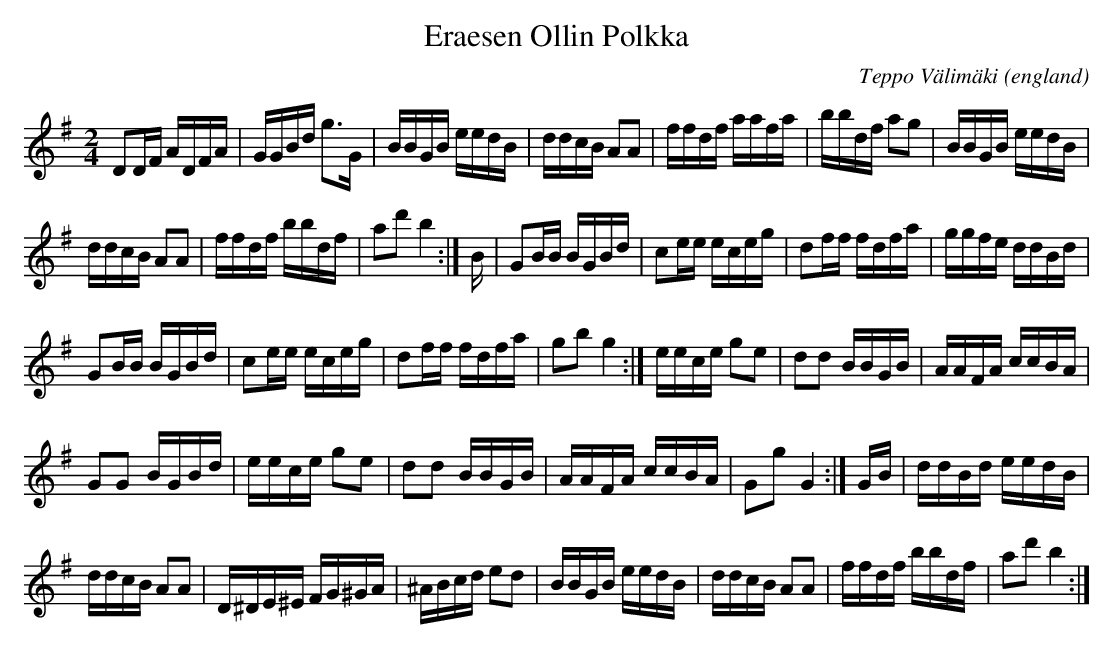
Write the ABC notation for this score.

X:1
T:Eraesen Ollin Polkka
O:england
C:Teppo Välimäki
M:2/4
L:1/16
K:G
D2DF ADFA|GGBd g3G|BBGB eedB|ddcB A2A2|ffdf aafa|\
bbdf a2g2|BBGB eedB|
ddcB A2A2|ffdf bbdf|a2d'2 b4:|B|G2BB BGBd|\
c2ee eceg|d2ff fdfa|ggfe ddBd|
G2BB BGBd|c2ee eceg|d2ff fdfa|g2b2 g4:|\
eece g2e2|d2d2 BBGB|AAFA ccBA|
G2G2 BGBd|\
eece g2e2|d2d2 BBGB|AAFA ccBA|G2g2 G4:|\
GB|ddBd eedB|
ddcB A2A2|D^DE^E FG^GA|^ABcd e2d2|\
BBGB eedB|ddcB A2A2|ffdf bbdf|a2d'2 b4:|
